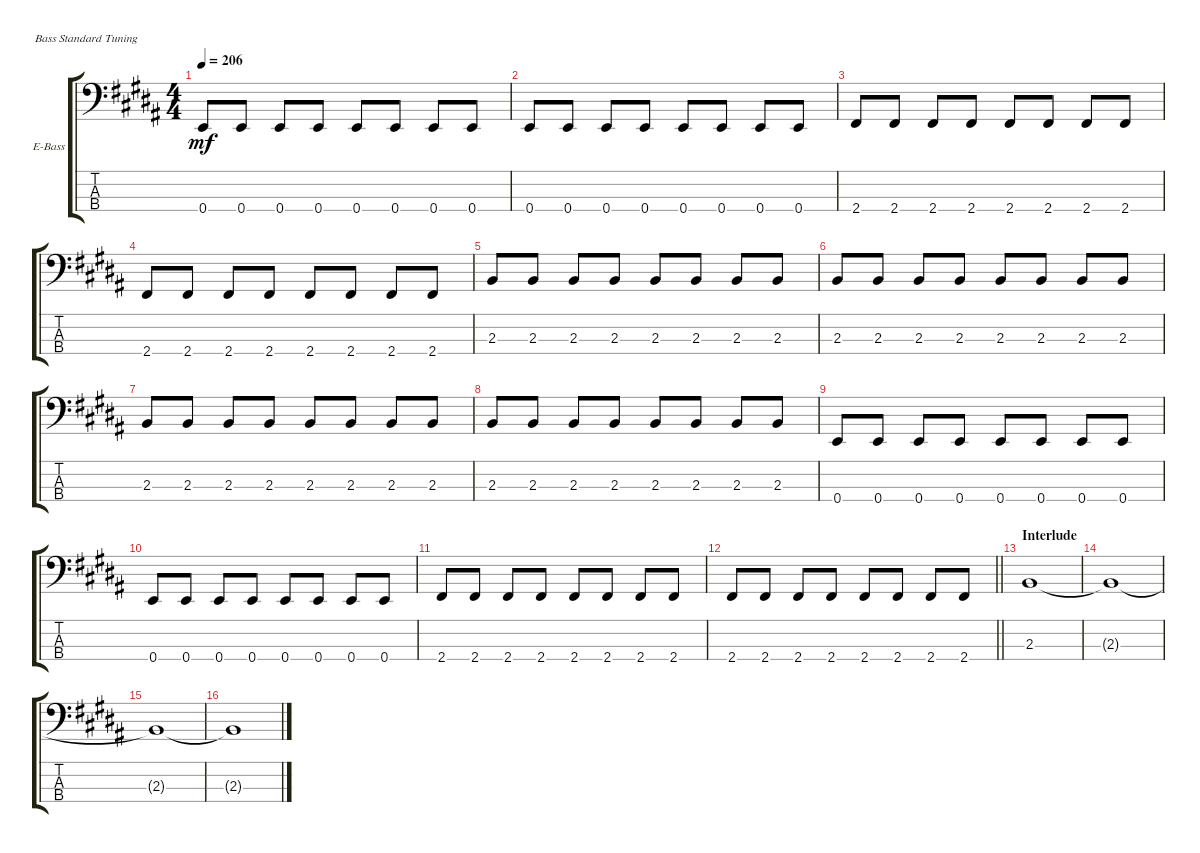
\defaultSystemsLayout 4
\bracketExtendMode groupsimilarinstruments
\firstSystemTrackNameOrientation horizontal
\otherSystemsTrackNameOrientation horizontal
\track ("Bass" "E-Bass") {instrument electricbassfinger}
\staff {score tabs}
\tuning (G2 D2 A1 E1)
\ts (4 4)
\tempo 206
\clef f4
\ks b
0.4.8{dy mf} 0.4.8 0.4.8 0.4.8 0.4.8 0.4.8 0.4.8 0.4.8 |
0.4.8 0.4.8 0.4.8 0.4.8 0.4.8 0.4.8 0.4.8 0.4.8 |
2.4.8 2.4.8 2.4.8 2.4.8 2.4.8 2.4.8 2.4.8 2.4.8 |
2.4.8 2.4.8 2.4.8 2.4.8 2.4.8 2.4.8 2.4.8 2.4.8 |
2.3.8 2.3.8 2.3.8 2.3.8 2.3.8 2.3.8 2.3.8 2.3.8 |
2.3.8 2.3.8 2.3.8 2.3.8 2.3.8 2.3.8 2.3.8 2.3.8 |
2.3.8 2.3.8 2.3.8 2.3.8 2.3.8 2.3.8 2.3.8 2.3.8 |
2.3.8 2.3.8 2.3.8 2.3.8 2.3.8 2.3.8 2.3.8 2.3.8 |
0.4.8 0.4.8 0.4.8 0.4.8 0.4.8 0.4.8 0.4.8 0.4.8 |
0.4.8 0.4.8 0.4.8 0.4.8 0.4.8 0.4.8 0.4.8 0.4.8 |
2.4.8 2.4.8 2.4.8 2.4.8 2.4.8 2.4.8 2.4.8 2.4.8 |
\barLineRight lightlight
2.4.8 2.4.8 2.4.8 2.4.8 2.4.8 2.4.8 2.4.8 2.4.8 |
\section ("" "Interlude")
2.3.1 |
2.3{t}.1 |
2.3{t}.1 |
2.3{t}.1
